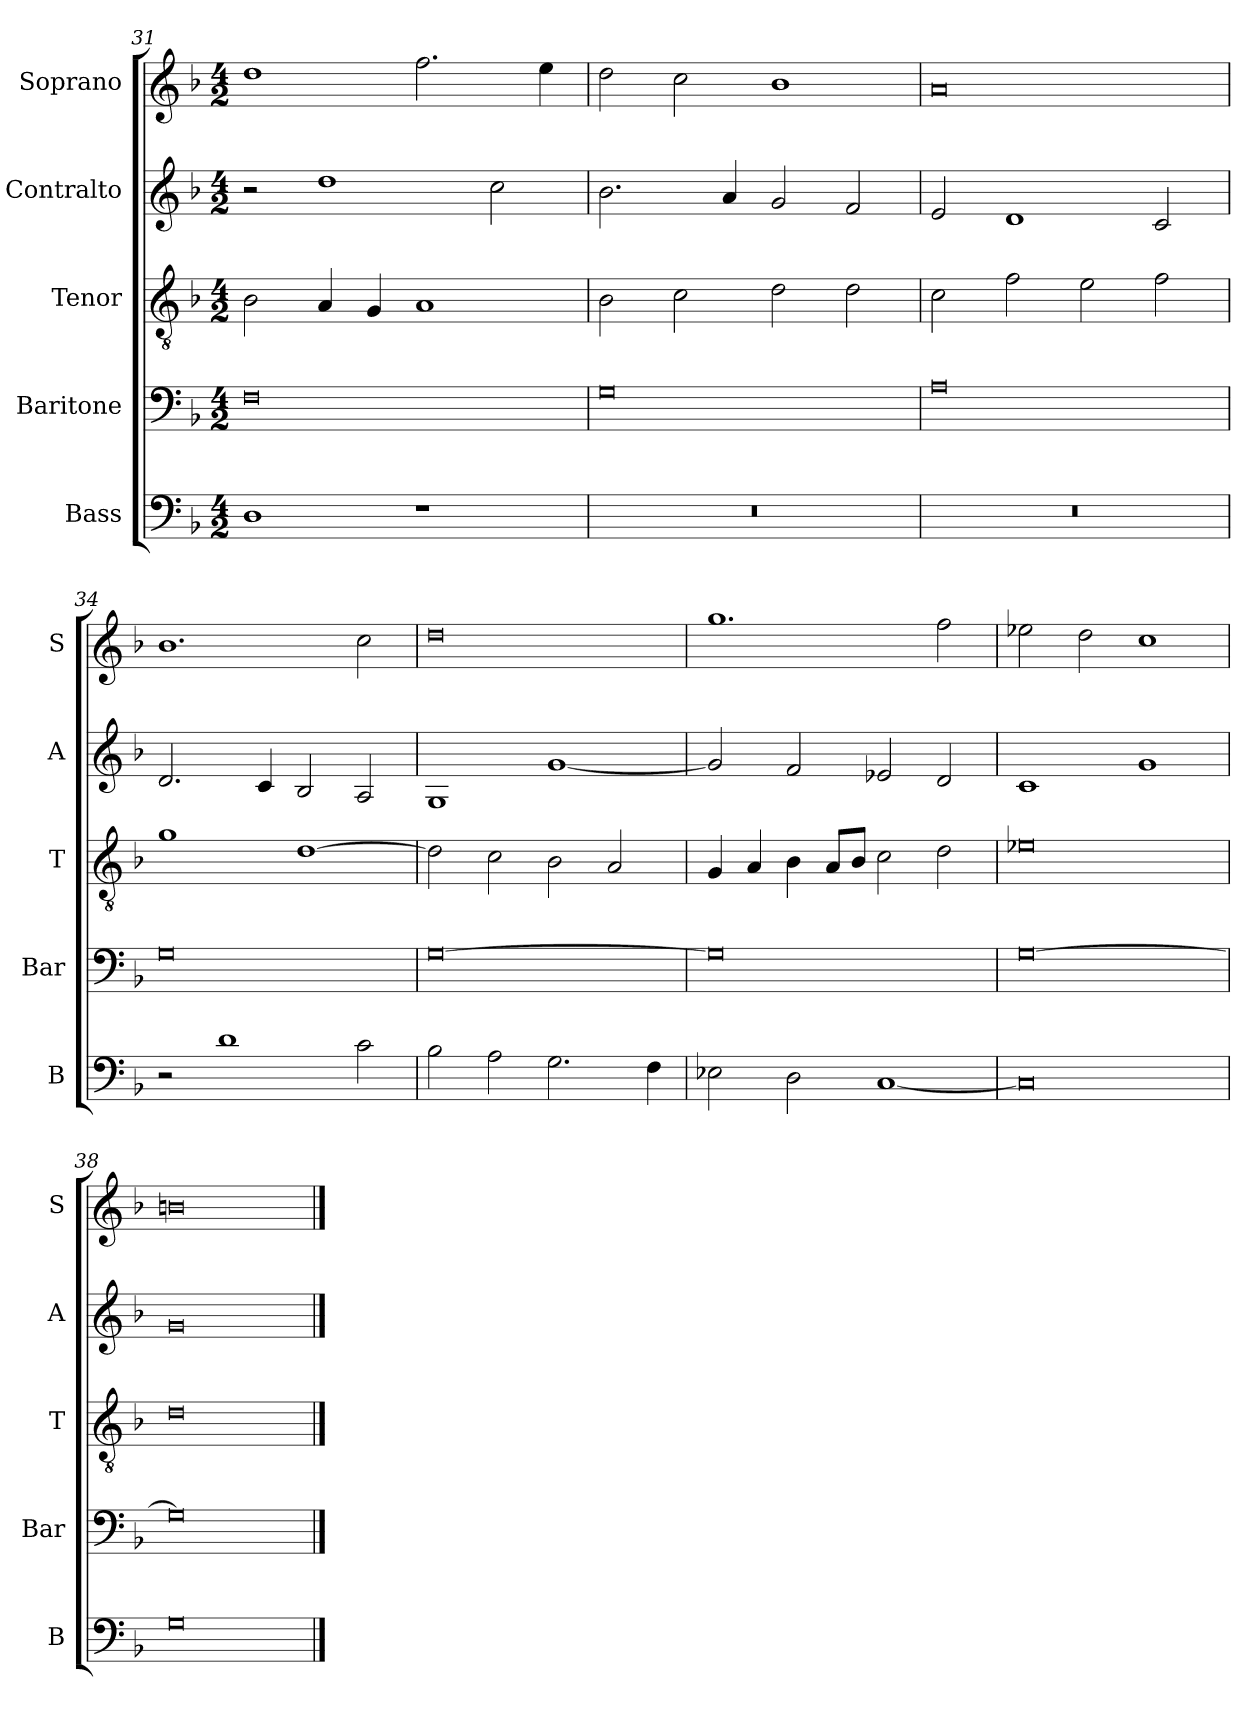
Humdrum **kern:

**kern	**kern	**kern	**kern	**kern
*part5	*part4	*part3	*part2	*part1
*staff5	*staff4	*staff3	*staff2	*staff1
*I"Bass	*I"Baritone	*I"Tenor	*I"Contralto	*I"Soprano
*I'B	*I'Bar	*I'T	*I'A	*I'S
*clefF4	*clefF4	*clefGv2	*clefG2	*clefG2
*k[b-]	*k[b-]	*k[b-]	*k[b-]	*k[b-]
*G:dor	*G:dor	*G:dor	*G:dor	*G:dor
*M4/2	*M4/2	*M4/2	*M4/2	*M4/2
=31	=31	=31	=31	=31
1D	0F	2B-	2r	1dd
.	.	4A	1dd	.
.	.	4G	.	.
1r	.	1A	.	2.ff
.	.	.	2cc	.
.	.	.	.	4ee
=32	=32	=32	=32	=32
0r	0G	2B-	2.b-	2dd
.	.	2c	.	2cc
.	.	.	4a	.
.	.	2d	2g	1b-
.	.	2d	2f	.
=33	=33	=33	=33	=33
0r	0A	2c	2e	0a
.	.	2f	1d	.
.	.	2e	.	.
.	.	2f	2c	.
=34	=34	=34	=34	=34
2r	0G	1g	2.d	1.b-
1d	.	.	.	.
.	.	.	4c	.
.	.	[1d	2B-	.
2c	.	.	2A	2cc
=35	=35	=35	=35	=35
2B-	[0G	2d]	1G	0dd
2A	.	2c	.	.
2.G	.	2B-	[1g	.
.	.	2A	.	.
4F	.	.	.	.
=36	=36	=36	=36	=36
2E-X	0G]	4G	2g]	1.gg
.	.	4A	.	.
2D	.	4B-	2f	.
.	.	8A/L	.	.
.	.	8B-/J	.	.
[1C	.	2c	2e-X	.
.	.	2d	2d	2ff
=37	=37	=37	=37	=37
0C]	[0G	0e-X	1c	2ee-X
.	.	.	.	2dd
.	.	.	1g	1cc
=38	=38	=38	=38	=38
0G	0G]	0d	0g	0bn
==	==	==	==	==
*-	*-	*-	*-	*-
